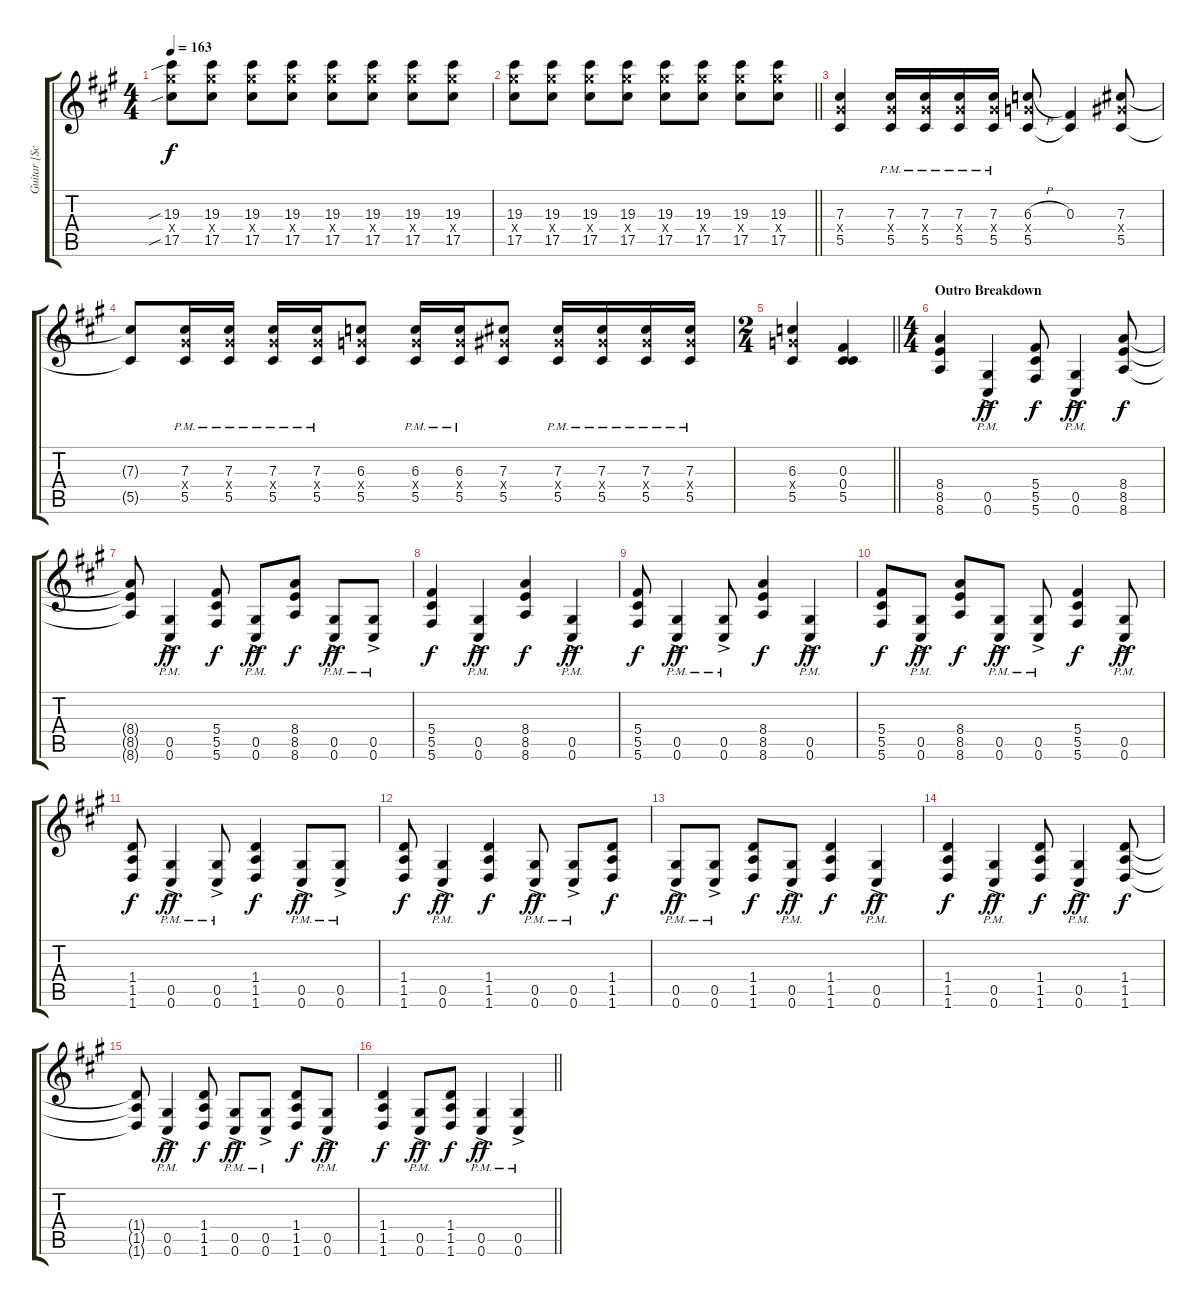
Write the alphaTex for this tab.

\track ("Guitar [Scott Henry]" "Guitar [Sc") {instrument distortionguitar}
\staff {score tabs}
\tuning (B3 Bb3 Gb3 Db3 Ab2 Db2) {hide}
\ts (4 4)
\tempo 163
\clef g2
\ks a
(19.3{sib} 19.4{x} 17.5{sib}).8{dy f} (19.3 19.4{x} 17.5).8 (19.3 19.4{x} 17.5).8 (19.3 19.4{x} 17.5).8 (19.3 19.4{x} 17.5).8 (19.3 19.4{x} 17.5).8 (19.3 19.4{x} 17.5).8 (19.3 19.4{x} 17.5).8 |
\barLineRight lightlight
(19.3 19.4{x} 17.5).8 (19.3 19.4{x} 17.5).8 (19.3 19.4{x} 17.5).8 (19.3 19.4{x} 17.5).8 (19.3 19.4{x} 17.5).8 (19.3 19.4{x} 17.5).8 (19.3 19.4{x} 17.5).8 (19.3 19.4{x} 17.5).8 |
\section ("" "")
(7.3 7.4{x} 5.5).4{volume 11 instrument overdrivenguitar} (7.3{pm} 7.4{x} 5.5{pm}).16 (7.3{pm} 7.4{x} 5.5{pm}).16 (7.3{pm} 7.4{x} 5.5{pm}).16 (7.3{pm} 7.4{x} 5.5{pm}).16 (6.3{h} 6.4{x} 5.5).8 (0.3 5.5{t}).4 (7.3 7.4{x} 5.5).8 |
(7.3{t} 5.5{t}).8 (7.3{pm} 7.4{x} 5.5{pm}).16 (7.3{pm} 7.4{x} 5.5{pm}).16 (7.3{pm} 7.4{x} 5.5{pm}).16 (7.3{pm} 7.4{x} 5.5{pm}).16 (6.3 6.4{x} 5.5).8 (6.3{pm} 6.4{x} 5.5{pm}).16 (6.3{pm} 6.4{x} 5.5{pm}).16 (7.3 7.4{x} 5.5).8 (7.3{pm} 7.4{x} 5.5{pm}).16 (7.3{pm} 7.4{x} 5.5{pm}).16 (7.3{pm} 7.4{x} 5.5{pm}).16 (7.3{pm} 7.4{x} 5.5{pm}).16 |
\ts (2 4)
\barLineRight lightlight
(6.3 6.4{x} 5.5).4 (0.3 0.4 5.5).4 |
\ts (4 4)
\section ("" "Outro Breakdown")
(8.4 8.5 8.6).4{volume 14 instrument distortionguitar} (0.5{ac pm} 0.6{ac pm}).4{dy ff} (5.4 5.5 5.6).8{dy f} (0.5{ac pm} 0.6{ac pm}).4{dy ff} (8.4 8.5 8.6).8{dy f} |
(8.4{t} 8.5{t} 8.6{t}).8 (0.5{ac pm} 0.6{ac pm}).4{dy ff} (5.4 5.5 5.6).8{dy f} (0.5{ac pm} 0.6{ac pm}).8{dy ff} (8.4 8.5 8.6).8{dy f} (0.5{ac pm} 0.6{ac pm}).8{dy ff} (0.5{ac pm} 0.6{ac pm}).8 |
(5.4 5.5 5.6).4{dy f} (0.5{ac pm} 0.6{ac pm}).4{dy ff} (8.4 8.5 8.6).4{dy f} (0.5{ac pm} 0.6{ac pm}).4{dy ff} |
(5.4 5.5 5.6).8{dy f} (0.5{ac pm} 0.6{ac pm}).4{dy ff} (0.5{ac pm} 0.6{ac pm}).8 (8.4 8.5 8.6).4{dy f} (0.5{ac pm} 0.6{ac pm}).4{dy ff} |
(5.4 5.5 5.6).8{dy f} (0.5{ac pm} 0.6{ac pm}).8{dy ff} (8.4 8.5 8.6).8{dy f} (0.5{ac pm} 0.6{ac pm}).8{dy ff} (0.5{ac pm} 0.6{ac pm}).8 (5.4 5.5 5.6).4{dy f} (0.5{ac pm} 0.6{ac pm}).8{dy ff} |
(1.4 1.5 1.6).8{dy f} (0.5{ac pm} 0.6{ac pm}).4{dy ff} (0.5{ac pm} 0.6{ac pm}).8 (1.4 1.5 1.6).4{dy f} (0.5{ac pm} 0.6{ac pm}).8{dy ff} (0.5{ac pm} 0.6{ac pm}).8 |
(1.4 1.5 1.6).8{dy f} (0.5{ac pm} 0.6{ac pm}).4{dy ff} (1.4 1.5 1.6).4{dy f} (0.5{ac pm} 0.6{ac pm}).8{dy ff} (0.5{ac pm} 0.6{ac pm}).8 (1.4 1.5 1.6).8{dy f} |
(0.5{ac pm} 0.6{ac pm}).8{dy ff} (0.5{ac pm} 0.6{ac pm}).8 (1.4 1.5 1.6).8{dy f} (0.5{ac pm} 0.6{ac pm}).8{dy ff} (1.4 1.5 1.6).4{dy f} (0.5{ac pm} 0.6{ac pm}).4{dy ff} |
(1.4 1.5 1.6).4{dy f} (0.5{ac pm} 0.6{ac pm}).4{dy ff} (1.4 1.5 1.6).8{dy f} (0.5{ac pm} 0.6{ac pm}).4{dy ff} (1.4 1.5 1.6).8{dy f} |
(1.4{t} 1.5{t} 1.6{t}).8 (0.5{ac pm} 0.6{ac pm}).4{dy ff} (1.4 1.5 1.6).8{dy f} (0.5{ac pm} 0.6{ac pm}).8{dy ff} (0.5{ac pm} 0.6{ac pm}).8 (1.4 1.5 1.6).8{dy f} (0.5{ac pm} 0.6{ac pm}).8{dy ff} |
\barLineRight lightlight
(1.4 1.5 1.6).4{dy f} (0.5{ac pm} 0.6{ac pm}).8{dy ff} (1.4 1.5 1.6).8{dy f} (0.5{ac pm} 0.6{ac pm}).4{dy ff} (0.5{ac pm} 0.6{ac pm}).4
